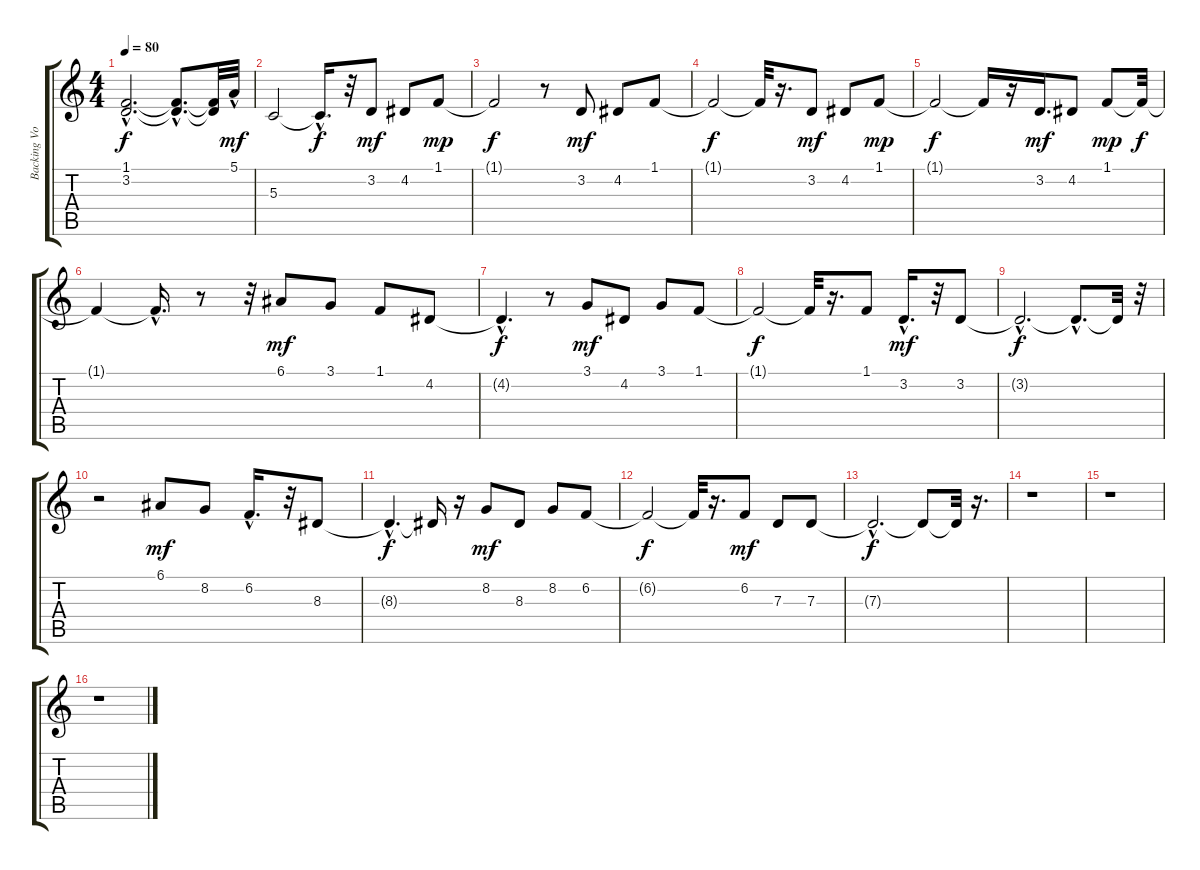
\track ("Backing Vox" "Backing Vo") {instrument synthvoice}
\staff {score tabs}
\tuning (E4 B3 G3 D3 A2 E2) {hide}
\ts (4 4)
\tempo 80
\clef g2
\ks c
(1.1{hac} 3.2{hac}).2{d dy f} (1.1{hac t} 3.2{hac t}).8{d} (1.1{t} 3.2{t}).32 5.1{hac}.32{dy mf} |
5.3.2 5.3{hac t}.16{d dy f} r.32 3.2.8{dy mf} 4.2.8 1.1.8{dy mp} |
1.1{t}.2{dy f} r.8 3.2.8{dy mf} 4.2.8 1.1.8 |
1.1{t}.2{dy f} 1.1{t}.32 r.16{d} 3.2.8{dy mf} 4.2.8 1.1.8{dy mp} |
1.1{t}.2{dy f} 1.1{t}.16 r.16 3.2.16{d dy mf} 4.2.8 1.1.8{dy mp} 1.1{t}.32{dy f} |
1.1{t}.4 1.1{hac t}.16{d} r.8 r.32 6.1.8{dy mf} 3.1.8 1.1.8 4.2.8 |
4.2{hac t}.4{d dy f} r.8 3.1.8{dy mf} 4.2.8 3.1.8 1.1.8 |
1.1{t}.2{dy f} 1.1{t}.32 r.16{d} 1.1.8 3.2{hac}.16{d dy mf} r.32 3.2.8 |
3.2{hac t}.2{d dy f} 3.2{hac t}.8{d} 3.2{t}.32 r.32 |
r.2 6.1.8{dy mf} 8.2.8 6.2{hac}.16{d} r.32 8.3.8 |
8.3{hac t}.4{d dy f} 8.3{t}.16 r.16 8.2.8{dy mf} 8.3.8 8.2.8 6.2.8 |
6.2{t}.2{dy f} 6.2{t}.32 r.16{d} 6.2.8{dy mf} 7.3.8 7.3.8 |
7.3{hac t}.2{d dy f} 7.3{t}.8 7.3{t}.32 r.16{d} |
r.1 |
r.1 |
r.1
